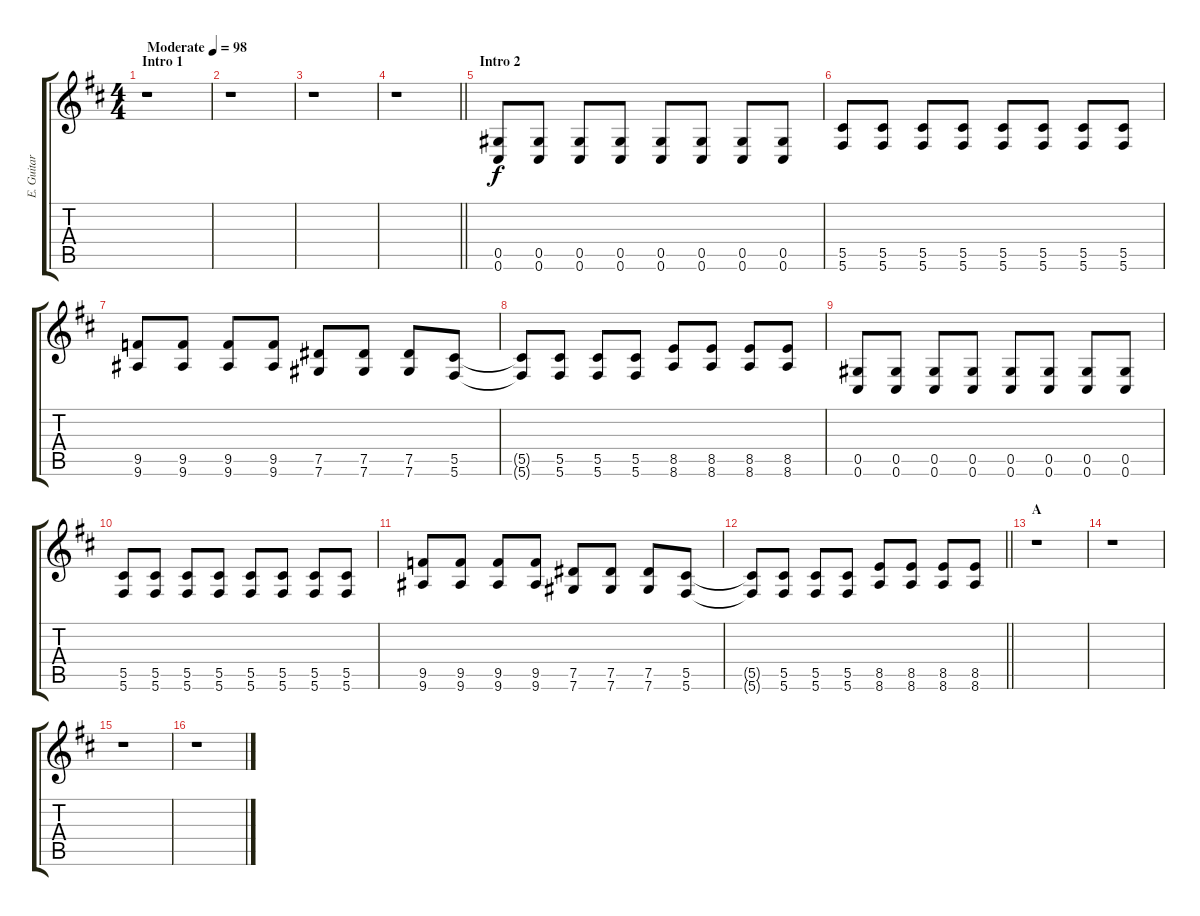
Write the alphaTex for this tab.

\track ("E. Guitar II" "E. Guitar ") {instrument distortionguitar}
\staff {score tabs}
\tuning (Eb4 Bb3 Gb3 Db3 Ab2 Db2) {hide}
\ts (4 4)
\section ("" "Intro 1")
\tempo (98 "Moderate")
\clef g2
\ks d
r.1{dy f instrument distortionguitar} |
r.1 |
r.1 |
\barLineRight lightlight
r.1 |
\section ("" "Intro 2")
(0.5 0.6).8 (0.5 0.6).8 (0.5 0.6).8 (0.5 0.6).8 (0.5 0.6).8 (0.5 0.6).8 (0.5 0.6).8 (0.5 0.6).8 |
(5.5 5.6).8 (5.5 5.6).8 (5.5 5.6).8 (5.5 5.6).8 (5.5 5.6).8 (5.5 5.6).8 (5.5 5.6).8 (5.5 5.6).8 |
(9.5 9.6).8 (9.5 9.6).8 (9.5 9.6).8 (9.5 9.6).8 (7.5 7.6).8 (7.5 7.6).8 (7.5 7.6).8 (5.5 5.6).8 |
(5.5{t} 5.6{t}).8 (5.5 5.6).8 (5.5 5.6).8 (5.5 5.6).8 (8.5 8.6).8 (8.5 8.6).8 (8.5 8.6).8 (8.5 8.6).8 |
(0.5 0.6).8 (0.5 0.6).8 (0.5 0.6).8 (0.5 0.6).8 (0.5 0.6).8 (0.5 0.6).8 (0.5 0.6).8 (0.5 0.6).8 |
(5.5 5.6).8 (5.5 5.6).8 (5.5 5.6).8 (5.5 5.6).8 (5.5 5.6).8 (5.5 5.6).8 (5.5 5.6).8 (5.5 5.6).8 |
(9.5 9.6).8 (9.5 9.6).8 (9.5 9.6).8 (9.5 9.6).8 (7.5 7.6).8 (7.5 7.6).8 (7.5 7.6).8 (5.5 5.6).8 |
\barLineRight lightlight
(5.5{t} 5.6{t}).8 (5.5 5.6).8 (5.5 5.6).8 (5.5 5.6).8 (8.5 8.6).8 (8.5 8.6).8 (8.5 8.6).8 (8.5 8.6).8 |
\section ("" "A")
r.1 |
r.1 |
r.1 |
r.1
